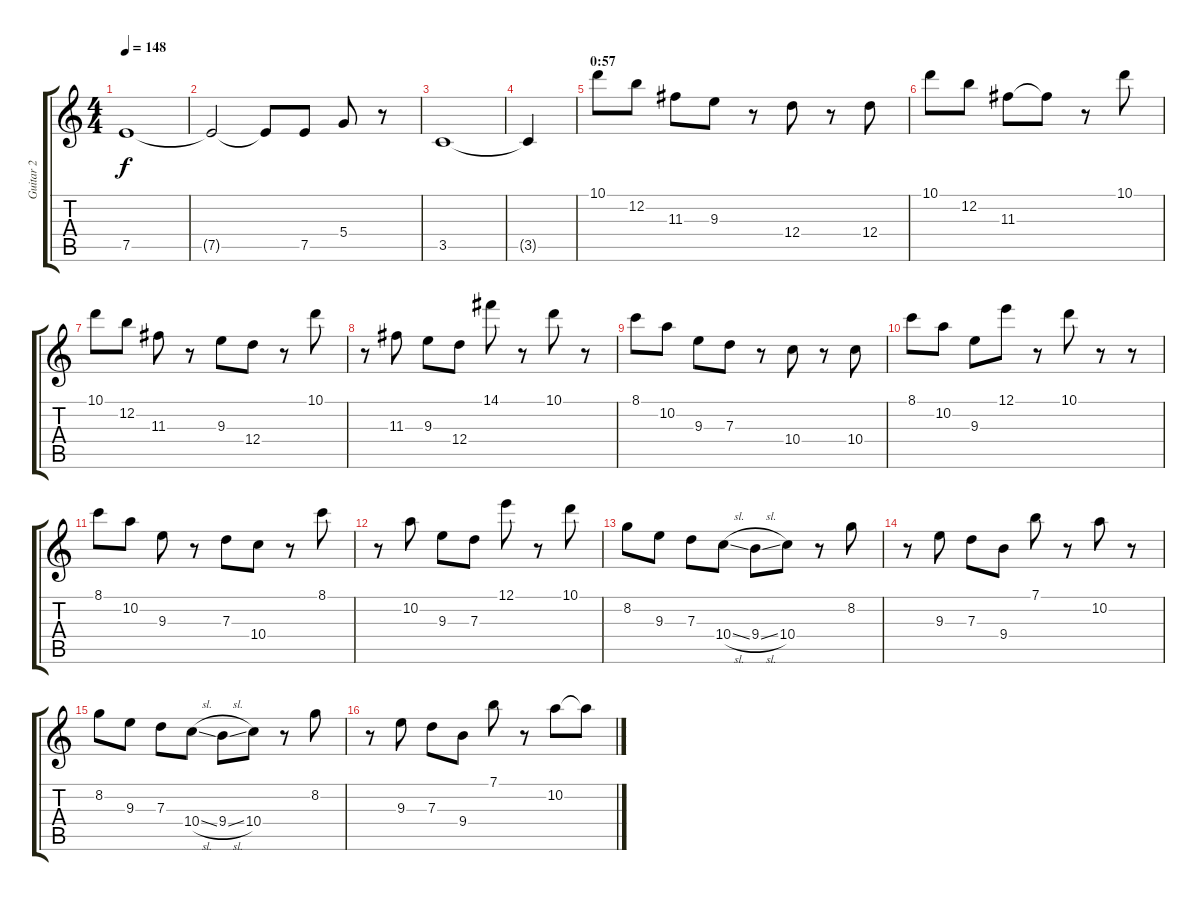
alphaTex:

\track ("Guitar 2" "Guitar 2") {instrument electricguitarclean}
\staff {score tabs}
\tuning (E4 B3 G3 D3 A2 E2) {hide}
\ts (4 4)
\tempo 148
\clef g2
\ks c
7.5.1{dy f} |
7.5{t}.2 7.5{t}.8 7.5.8 5.4.8 r.8 |
3.5.1 |
3.5{t}.4 |
\section ("" "0:57")
10.1.8 12.2.8 11.3.8 9.3.8 r.8 12.4.8 r.8 12.4.8 |
10.1.8 12.2.8 11.3.8 11.3{t}.8 r.8 10.1.8 |
10.1.8 12.2.8 11.3.8 r.8 9.3.8 12.4.8 r.8 10.1.8 |
r.8 11.3.8 9.3.8 12.4.8 14.1.8 r.8 10.1.8 r.8 |
8.1.8 10.2.8 9.3.8 7.3.8 r.8 10.4.8 r.8 10.4.8 |
8.1.8 10.2.8 9.3.8 12.1.8 r.8 10.1.8 r.8 r.8 |
8.1.8 10.2.8 9.3.8 r.8 7.3.8 10.4.8 r.8 8.1.8 |
r.8 10.2.8 9.3.8 7.3.8 12.1.8 r.8 10.1.8 |
8.2.8 9.3.8 7.3.8 10.4{sl}.8 9.4{sl}.8 10.4.8 r.8 8.2.8 |
r.8 9.3.8 7.3.8 9.4.8 7.1.8 r.8 10.2.8 r.8 |
8.2.8 9.3.8 7.3.8 10.4{sl}.8 9.4{sl}.8 10.4.8 r.8 8.2.8 |
r.8 9.3.8 7.3.8 9.4.8 7.1.8 r.8 10.2.8 10.2{t}.8
